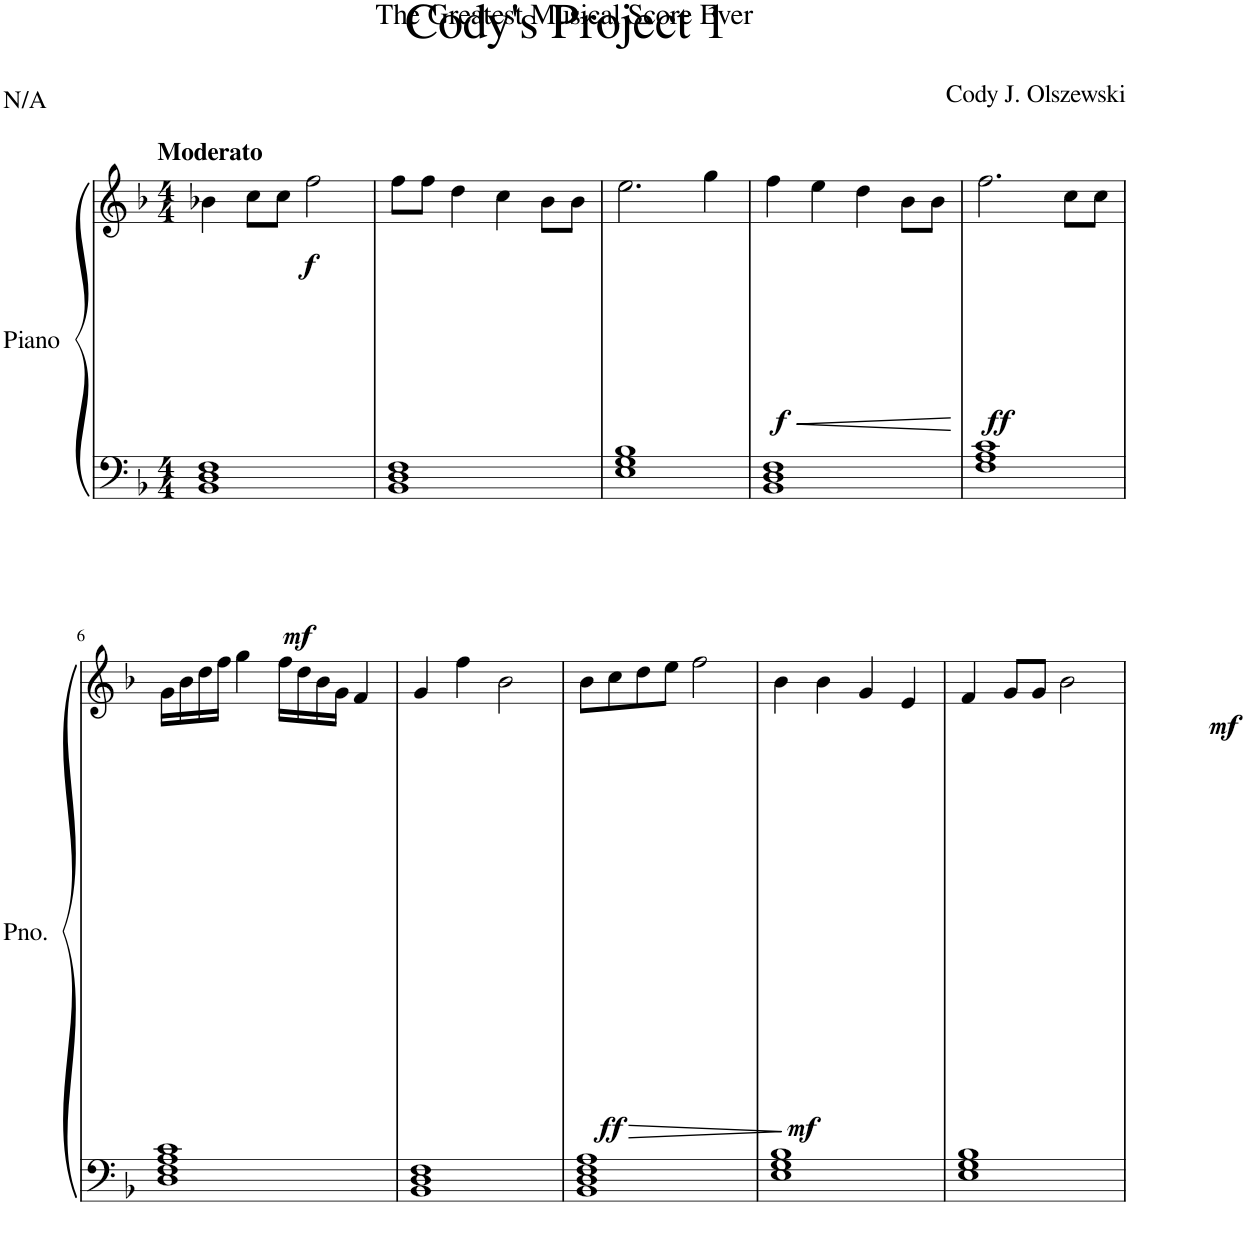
**kern	**kern	**dynam
*part1	*part1	*part1
*staff2	*staff1	*staff1/2
*I"Piano	*	*
*I'Pno.	*	*
*clefF4	*clefG2	*
*k[b-]	*k[b-]	*
*M4/4	*M4/4	*
=1	=1	=1
!	!LO:TX:a:B:t=Moderato	!
!	!	!LO:DY:b=2
!	!	!LO:DY:n=1:b
1BB- 1D 1F	4b-X\	mf f
.	8cc\L	.
.	8cc\J	.
.	2ff\	.
=2	=2	=2
1BB- 1D 1F	8ff\L	.
.	8ff\J	.
.	4dd\	.
.	4cc\	.
.	8b-\L	.
.	8b-\J	.
=3	=3	=3
1E 1G 1B-	2.ee\	.
.	4gg\	.
=4	=4	=4
!	!	!LO:HP:b
!	!	!LO:DY:n=1:b
1BB- 1D 1F	4ff\	< f
.	4ee\	.
.	4dd\	.
.	8b-\L	.
.	8b-\J	.
.	.	[
=5	=5	=5
!	!	!LO:DY:b
1F 1A 1c	2.ff\	ff
.	8cc\L	.
.	8cc\J	.
!!LO:LB:g=z
=6	=6	=6
1D 1F 1A 1c	16g\LL	.
.	16b-\	.
.	16dd\	.
.	16ff\JJ	.
.	4gg\	.
.	16ff\LL	.
.	16dd\	.
.	16b-\	.
.	16g\JJ	.
.	4f/	.
=7	=7	=7
1BB- 1D 1F	4g/	.
.	4ff\	.
.	2b-\	.
=8	=8	=8
!	!	!LO:HP:b
!	!	!LO:DY:n=1:b
1BB- 1D 1F 1A	8b-\L	> ff
.	8cc\	.
.	8dd\	.
.	8ee\J	.
.	2ff\	.
.	.	]
=9	=9	=9
!	!	!LO:DY:b
1E 1G 1B-	4b-\	mf
.	4b-\	.
.	4g/	.
.	4e/	.
=10	=10	=10
1E 1G 1B-	4f/	.
.	8g/L	.
.	8g/J	.
!	!	!LO:DY:b
.	2b-\	mf
=	=	=
*-	*-	*-
